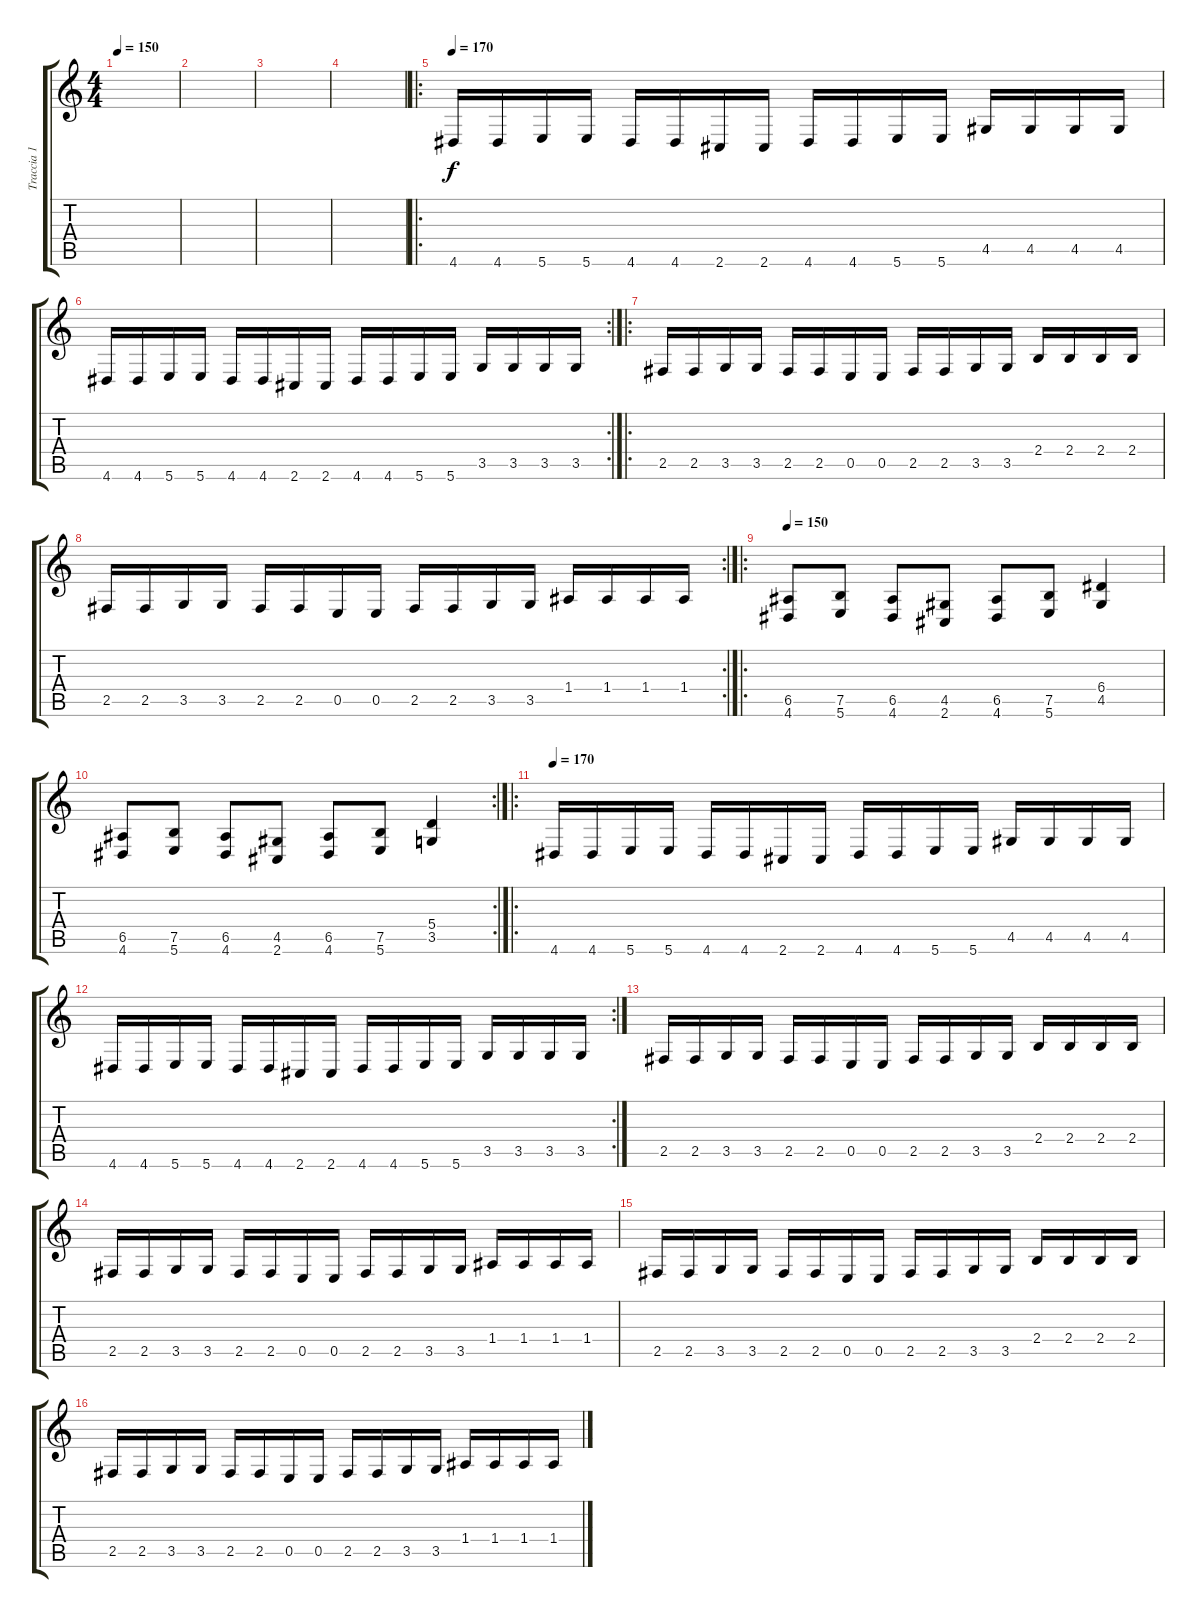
\track ("Traccia 1" "Traccia 1") {instrument distortionguitar}
\staff {score tabs}
\tuning (B3 Gb3 D3 A2 E2 B1) {hide}
\ts (4 4)
\tempo 150
\clef g2
\ks c
|
|
|
|
\ro
\tempo 170
4.6.16 4.6.16 5.6.16 5.6.16 4.6.16 4.6.16 2.6.16 2.6.16 4.6.16 4.6.16 5.6.16 5.6.16 4.5.16 4.5.16 4.5.16 4.5.16 |
\rc 2
4.6.16 4.6.16 5.6.16 5.6.16 4.6.16 4.6.16 2.6.16 2.6.16 4.6.16 4.6.16 5.6.16 5.6.16 3.5.16 3.5.16 3.5.16 3.5.16 |
\ro
2.5.16 2.5.16 3.5.16 3.5.16 2.5.16 2.5.16 0.5.16 0.5.16 2.5.16 2.5.16 3.5.16 3.5.16 2.4.16 2.4.16 2.4.16 2.4.16 |
\rc 2
2.5.16 2.5.16 3.5.16 3.5.16 2.5.16 2.5.16 0.5.16 0.5.16 2.5.16 2.5.16 3.5.16 3.5.16 1.4.16 1.4.16 1.4.16 1.4.16 |
\ro
\tempo 150
(6.5 4.6).8 (7.5 5.6).8 (6.5 4.6).8 (4.5 2.6).8 (6.5 4.6).8 (7.5 5.6).8 (6.4 4.5).4 |
\rc 2
(6.5 4.6).8 (7.5 5.6).8 (6.5 4.6).8 (4.5 2.6).8 (6.5 4.6).8 (7.5 5.6).8 (5.4 3.5).4 |
\ro
\tempo 170
4.6.16 4.6.16 5.6.16 5.6.16 4.6.16 4.6.16 2.6.16 2.6.16 4.6.16 4.6.16 5.6.16 5.6.16 4.5.16 4.5.16 4.5.16 4.5.16 |
\rc 2
4.6.16 4.6.16 5.6.16 5.6.16 4.6.16 4.6.16 2.6.16 2.6.16 4.6.16 4.6.16 5.6.16 5.6.16 3.5.16 3.5.16 3.5.16 3.5.16 |
2.5.16 2.5.16 3.5.16 3.5.16 2.5.16 2.5.16 0.5.16 0.5.16 2.5.16 2.5.16 3.5.16 3.5.16 2.4.16 2.4.16 2.4.16 2.4.16 |
2.5.16 2.5.16 3.5.16 3.5.16 2.5.16 2.5.16 0.5.16 0.5.16 2.5.16 2.5.16 3.5.16 3.5.16 1.4.16 1.4.16 1.4.16 1.4.16 |
2.5.16 2.5.16 3.5.16 3.5.16 2.5.16 2.5.16 0.5.16 0.5.16 2.5.16 2.5.16 3.5.16 3.5.16 2.4.16 2.4.16 2.4.16 2.4.16 |
2.5.16 2.5.16 3.5.16 3.5.16 2.5.16 2.5.16 0.5.16 0.5.16 2.5.16 2.5.16 3.5.16 3.5.16 1.4.16 1.4.16 1.4.16 1.4.16
